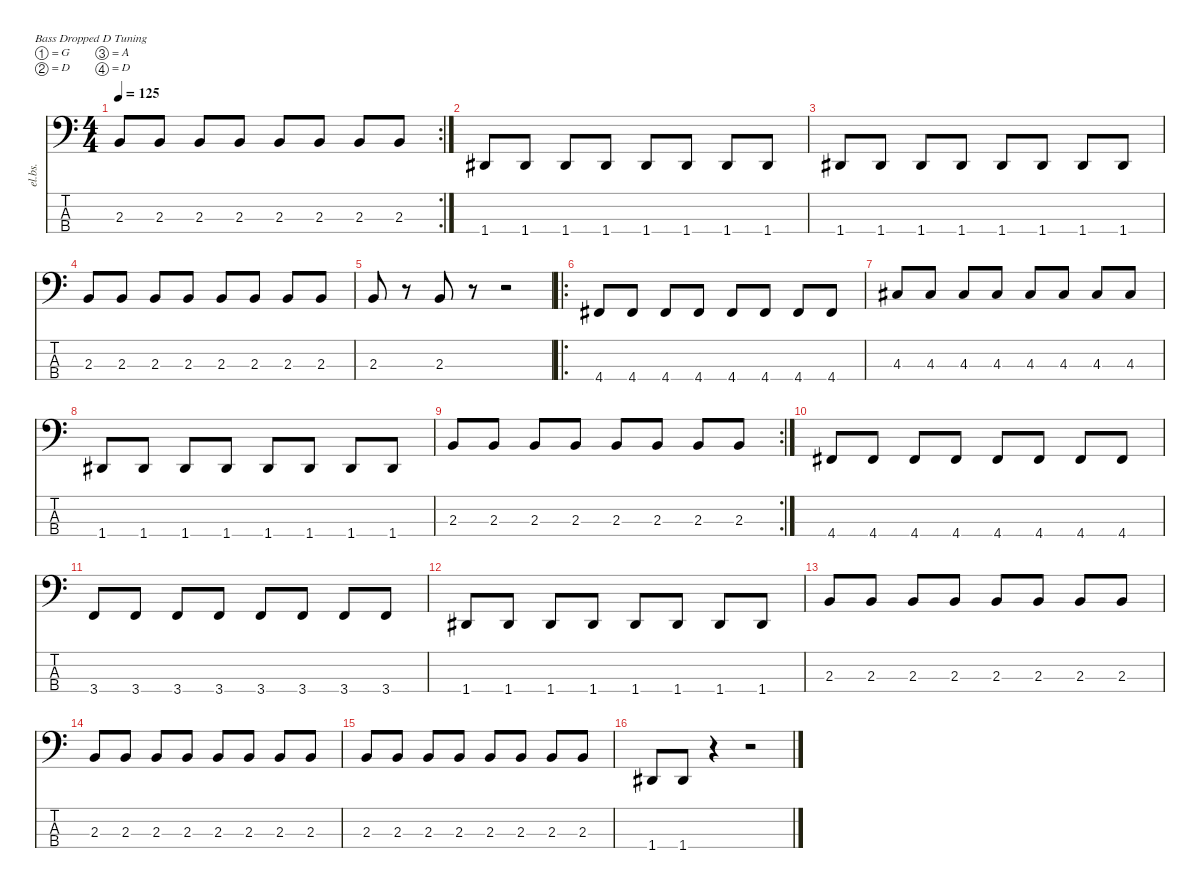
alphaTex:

\defaultSystemsLayout 4
\hideDynamics
\bracketExtendMode nobrackets
\otherSystemsTrackNameOrientation horizontal
\track ("Piste 3" "el.bs.") {instrument electricbassfinger}
\staff {score tabs}
\tuning (G2 D2 A1 D1)
\rc 2
\ts (4 4)
\tempo 125
\clef f4
\ks c
2.3.8{dy f} 2.3.8 2.3.8 2.3.8 2.3.8 2.3.8 2.3.8 2.3.8 |
1.4{acc #}.8 1.4{acc #}.8 1.4{acc #}.8 1.4{acc #}.8 1.4{acc #}.8 1.4{acc #}.8 1.4{acc #}.8 1.4{acc #}.8 |
1.4{acc #}.8 1.4{acc #}.8 1.4{acc #}.8 1.4{acc #}.8 1.4{acc #}.8 1.4{acc #}.8 1.4{acc #}.8 1.4{acc #}.8 |
2.3.8 2.3.8 2.3.8 2.3.8 2.3.8 2.3.8 2.3.8 2.3.8 |
2.3.8 r.8 2.3.8 r.8 r.2 |
\ro
4.4{acc #}.8 4.4{acc #}.8 4.4{acc #}.8 4.4{acc #}.8 4.4{acc #}.8 4.4{acc #}.8 4.4{acc #}.8 4.4{acc #}.8 |
4.3{acc #}.8 4.3{acc #}.8 4.3{acc #}.8 4.3{acc #}.8 4.3{acc #}.8 4.3{acc #}.8 4.3{acc #}.8 4.3{acc #}.8 |
1.4{acc #}.8 1.4{acc #}.8 1.4{acc #}.8 1.4{acc #}.8 1.4{acc #}.8 1.4{acc #}.8 1.4{acc #}.8 1.4{acc #}.8 |
\rc 2
2.3.8 2.3.8 2.3.8 2.3.8 2.3.8 2.3.8 2.3.8 2.3.8 |
4.4{acc #}.8 4.4{acc #}.8 4.4{acc #}.8 4.4{acc #}.8 4.4{acc #}.8 4.4{acc #}.8 4.4{acc #}.8 4.4{acc #}.8 |
3.4.8 3.4.8 3.4.8 3.4.8 3.4.8 3.4.8 3.4.8 3.4.8 |
1.4{acc #}.8 1.4{acc #}.8 1.4{acc #}.8 1.4{acc #}.8 1.4{acc #}.8 1.4{acc #}.8 1.4{acc #}.8 1.4{acc #}.8 |
2.3.8 2.3.8 2.3.8 2.3.8 2.3.8 2.3.8 2.3.8 2.3.8 |
2.3.8 2.3.8 2.3.8 2.3.8 2.3.8 2.3.8 2.3.8 2.3.8 |
2.3.8 2.3.8 2.3.8 2.3.8 2.3.8 2.3.8 2.3.8 2.3.8 |
1.4{acc #}.8 1.4{acc #}.8 r.4 r.2
